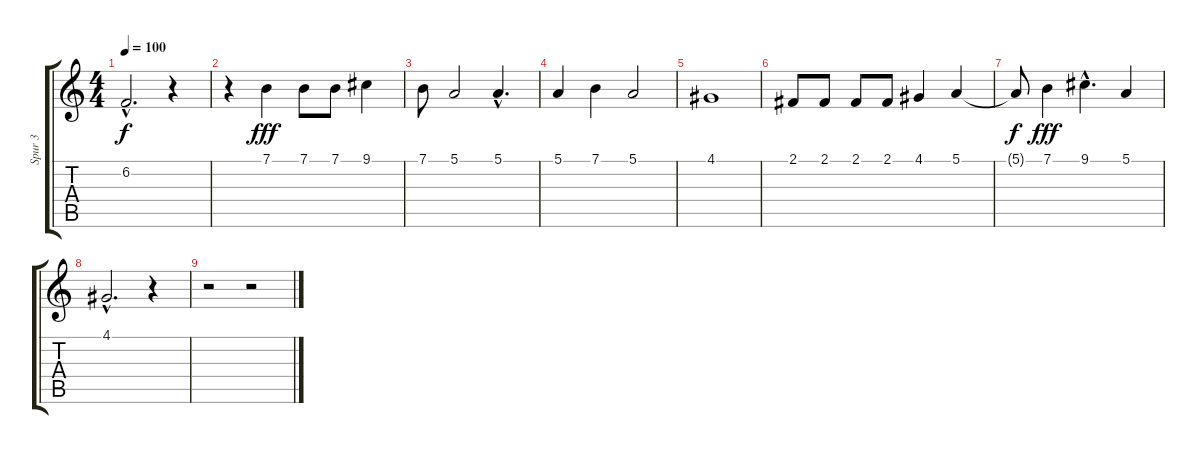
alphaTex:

\track ("Spur 3" "Spur 3") {instrument recorder}
\staff {score tabs}
\tuning (E4 B3 G3 D3 A2 E2) {hide}
\ts (4 4)
\tempo 100
\clef g2
\ks c
6.2{hac}.2{d dy f} r.4 |
r.4 7.1.4{dy fff} 7.1.8 7.1.8 9.1.4 |
7.1.8 5.1.2 5.1{hac}.4{d} |
5.1.4 7.1.4 5.1.2 |
4.1.1 |
2.1.8 2.1.8 2.1.8 2.1.8 4.1.4 5.1.4 |
5.1{t}.8{dy f} 7.1.4{dy fff} 9.1{hac}.4{d} 5.1.4 |
4.1{hac}.2{d} r.4 |
r.2 r.2
